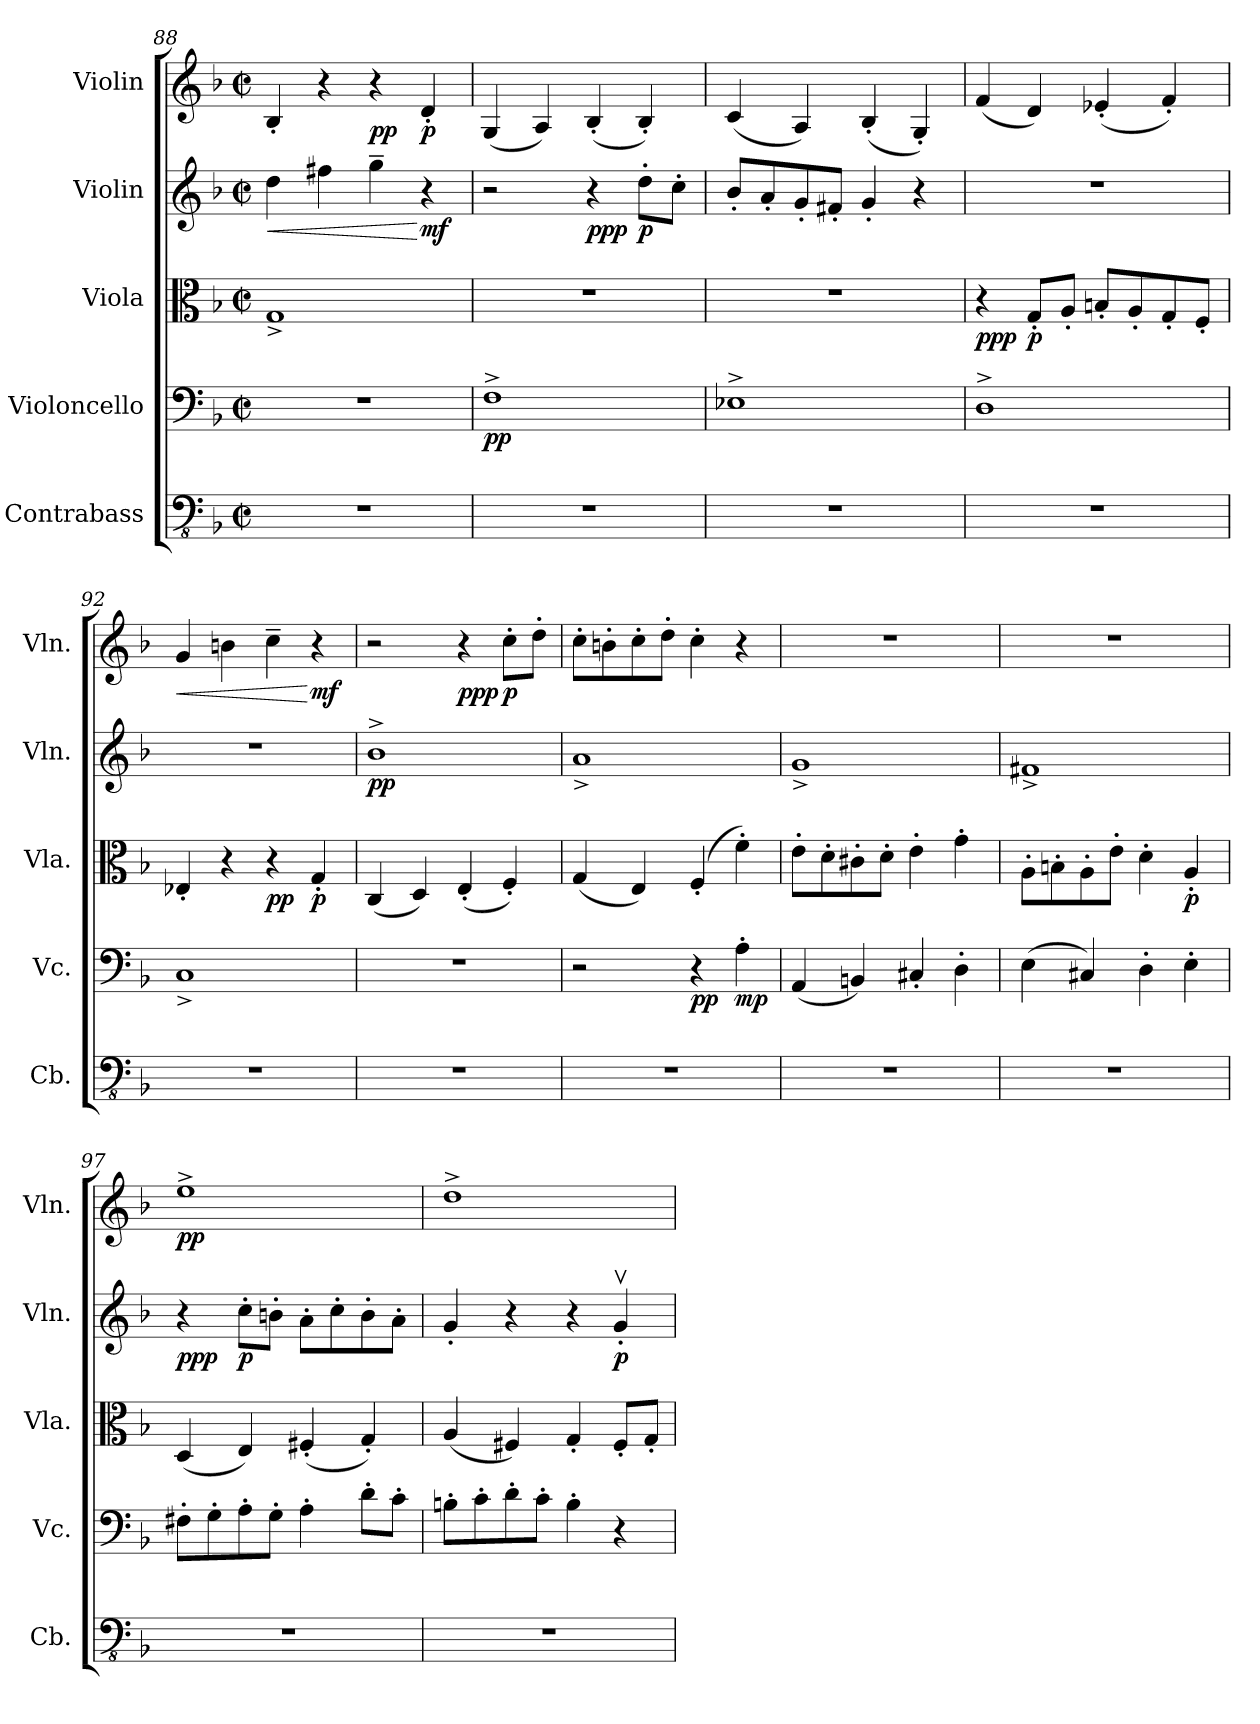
**kern	**kern	**dynam	**kern	**dynam	**kern	**dynam	**kern	**dynam
*part5	*part4	*part4	*part3	*part3	*part2	*part2	*part1	*part1
*staff5	*staff4	*staff4	*staff3	*staff3	*staff2	*staff2	*staff1	*staff1
*I"Contrabass	*I"Violoncello	*	*I"Viola	*	*I"Violin	*	*I"Violin	*
*I'Cb.	*I'Vc.	*	*I'Vla.	*	*I'Vln.	*	*I'Vln.	*
*clefFv4	*clefF4	*	*clefC3	*	*clefG2	*	*clefG2	*
*ITrd7c12	*	*	*	*	*	*	*	*
*k[b-]	*k[b-]	*	*k[b-]	*	*k[b-]	*	*k[b-]	*
*M2/2	*M2/2	*	*M2/2	*	*M2/2	*	*M2/2	*
*met(c|)	*met(c|)	*	*met(c|)	*	*met(c|)	*	*met(c|)	*
=88	=88	=88	=88	=88	=88	=88	=88	=88
!	!	!	!	!	!	!LO:HP:b	!	!
1r	1r	.	1G^	.	4dd\	<	4B-'/	.
.	.	.	.	.	4ff#X\	.	4r	.
!	!	!	!	!	!	!	!	!LO:DY:b
.	.	.	.	.	4gg~\	.	4r	pp
!	!	!	!	!	!	!LO:DY:n=1:b	!	!LO:DY:b
.	.	.	.	.	4r	[ mf	4d'/	p
!!LO:PB:g=z
=89	=89	=89	=89	=89	=89	=89	=89	=89
!	!	!LO:DY:b	!	!	!	!	!	!
1r	1F^	pp	1r	.	2r	.	(4G/	.
.	.	.	.	.	.	.	4A/)	.
!	!	!	!	!	!	!LO:DY:b	!	!
.	.	.	.	.	4r	ppp	(4B-'/	.
!	!	!	!	!	!	!LO:DY:b	!	!
.	.	.	.	.	8dd'\L	p	4B-'/)	.
.	.	.	.	.	8cc'\J	.	.	.
=90	=90	=90	=90	=90	=90	=90	=90	=90
1r	1E-X^	.	1r	.	8b-'/L	.	(4c/	.
.	.	.	.	.	8a'/	.	.	.
.	.	.	.	.	8g'/	.	4A/)	.
.	.	.	.	.	8f#X'/J	.	.	.
.	.	.	.	.	4g'/	.	(4B-'/	.
.	.	.	.	.	4r	.	4G'/)	.
=91	=91	=91	=91	=91	=91	=91	=91	=91
!	!	!	!	!LO:DY:b	!	!	!	!
1r	1D^	.	4r	ppp	1r	.	(4f/	.
!	!	!	!	!LO:DY:b	!	!	!	!
.	.	.	8G'/L	p	.	.	4d/)	.
.	.	.	8A'/J	.	.	.	.	.
.	.	.	8Bn'/L	.	.	.	(4e-X'/	.
.	.	.	8A'/	.	.	.	.	.
.	.	.	8G'/	.	.	.	4f'/)	.
.	.	.	8F'/J	.	.	.	.	.
=92	=92	=92	=92	=92	=92	=92	=92	=92
!	!	!	!	!	!	!	!	!LO:HP:b
1r	1C^	.	4E-X'/	.	1r	.	4g/	<
.	.	.	4r	.	.	.	4bn\	.
!	!	!	!	!LO:DY:b	!	!	!	!
.	.	.	4r	pp	.	.	4cc~\	.
!	!	!	!	!LO:DY:b	!	!	!	!LO:DY:n=1:b
.	.	.	4G'/	p	.	.	4r	[ mf
=93	=93	=93	=93	=93	=93	=93	=93	=93
!	!	!	!	!	!	!LO:DY:b	!	!
1r	1r	.	(4C/	.	1b-^	pp	2r	.
.	.	.	4D/)	.	.	.	.	.
!	!	!	!	!	!	!	!	!LO:DY:b
.	.	.	(4E'/	.	.	.	4r	ppp
!	!	!	!	!	!	!	!	!LO:DY:b
.	.	.	4F'/)	.	.	.	8cc'\L	p
.	.	.	.	.	.	.	8dd'\J	.
=94	=94	=94	=94	=94	=94	=94	=94	=94
1r	2r	.	(4G/	.	1a^	.	8cc'\L	.
.	.	.	.	.	.	.	8bn'\	.
.	.	.	4E/)	.	.	.	8cc'\	.
.	.	.	.	.	.	.	8dd'\J	.
!	!	!LO:DY:b	!	!	!	!	!	!
.	4r	pp	(4F'/	.	.	.	4cc'\	.
!	!	!LO:DY:b	!	!	!	!	!	!
.	4A'\	mp	4f'\)	.	.	.	4r	.
!!LO:LB:g=z
=95	=95	=95	=95	=95	=95	=95	=95	=95
1r	(4AA/	.	8e'\L	.	1g^	.	1r	.
.	.	.	8d'\	.	.	.	.	.
.	4BBn/)	.	8c#X'\	.	.	.	.	.
.	.	.	8d'\J	.	.	.	.	.
.	4C#X'/	.	4e'\	.	.	.	.	.
.	4D'\	.	4g'\	.	.	.	.	.
=96	=96	=96	=96	=96	=96	=96	=96	=96
1r	(4E\	.	8A'\L	.	1f#X^	.	1r	.
.	.	.	8Bn'\	.	.	.	.	.
.	4C#X/)	.	8A'\	.	.	.	.	.
.	.	.	8e'\J	.	.	.	.	.
.	4D'\	.	4d'\	.	.	.	.	.
!	!	!	!	!LO:DY:b	!	!	!	!
.	4E'\	.	4A'/	p	.	.	.	.
=97	=97	=97	=97	=97	=97	=97	=97	=97
!	!	!	!	!	!	!LO:DY:b	!	!LO:DY:b
1r	8F#X'\L	.	(4D/	.	4r	ppp	1ee^	pp
.	8G'\	.	.	.	.	.	.	.
!	!	!	!	!	!	!LO:DY:b	!	!
.	8A'\	.	4E/)	.	8cc'\L	p	.	.
.	8G'\J	.	.	.	8bn'\J	.	.	.
.	4A'\	.	(4F#X'/	.	8a'\L	.	.	.
.	.	.	.	.	8cc'\	.	.	.
.	8d'\L	.	4G'/)	.	8b'\	.	.	.
.	8c'\J	.	.	.	8a'\J	.	.	.
=98	=98	=98	=98	=98	=98	=98	=98	=98
1r	8Bn'\L	.	(4A/	.	4g'/	.	1dd^	.
.	8c'\	.	.	.	.	.	.	.
.	8d'\	.	4F#X/)	.	4r	.	.	.
.	8c'\J	.	.	.	.	.	.	.
.	4B'\	.	4G'/	.	4r	.	.	.
!	!	!	!	!	!	!LO:DY:b	!	!
.	4r	.	8F#'/L	.	4gv'/	p	.	.
.	.	.	8G'/J	.	.	.	.	.
=	=	=	=	=	=	=	=	=
*-	*-	*-	*-	*-	*-	*-	*-	*-
